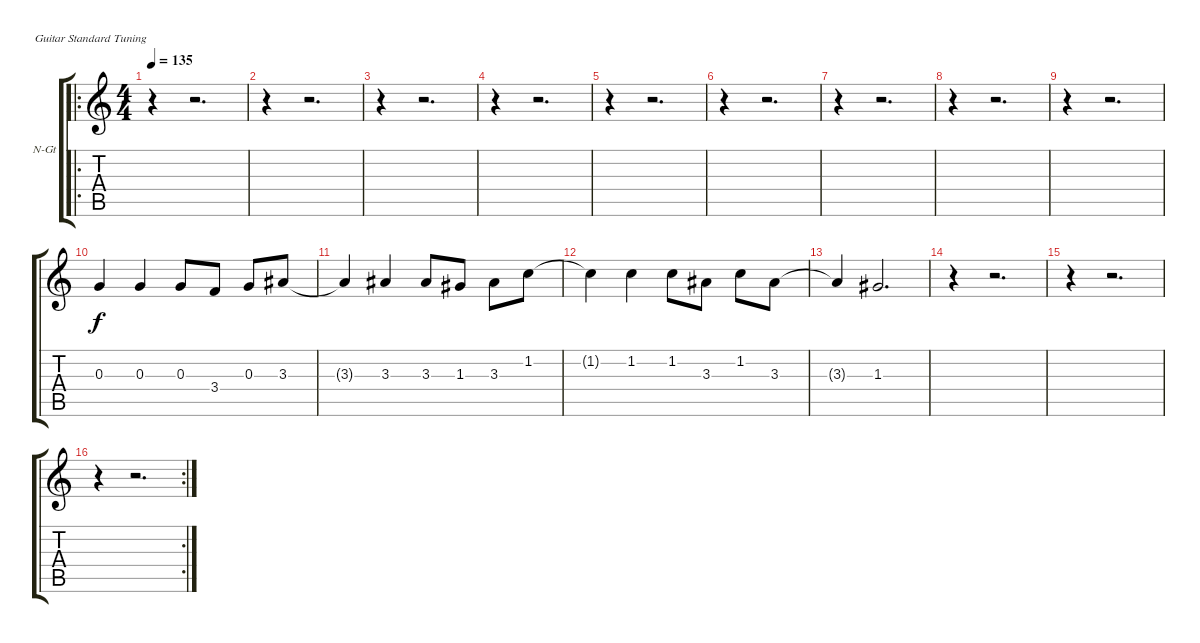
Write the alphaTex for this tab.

\bracketExtendMode groupsimilarinstruments
\firstSystemTrackNameOrientation horizontal
\otherSystemsTrackNameOrientation horizontal
\track ("ºÍÉù3" "N-Gt") {instrument acousticguitarnylon}
\staff {score tabs}
\tuning (E4 B3 G3 D3 A2 E2)
\ro
\ts (4 4)
\tempo 135
\clef g2
\ks c
r.4{dy f} r.2{d} |
r.4 r.2{d} |
r.4 r.2{d} |
r.4 r.2{d} |
r.4 r.2{d} |
r.4 r.2{d} |
r.4 r.2{d} |
r.4 r.2{d} |
r.4 r.2{d} |
0.3.4 0.3.4 0.3.8 3.4.8 0.3.8 3.3.8 |
3.3{t}.4 3.3.4 3.3.8 1.3.8 3.3.8 1.2.8 |
1.2{t}.4 1.2.4 1.2.8 3.3.8 1.2.8 3.3.8 |
3.3{t}.4 1.3.2{d} |
r.4 r.2{d} |
r.4 r.2{d} |
\rc 2
r.4 r.2{d}
